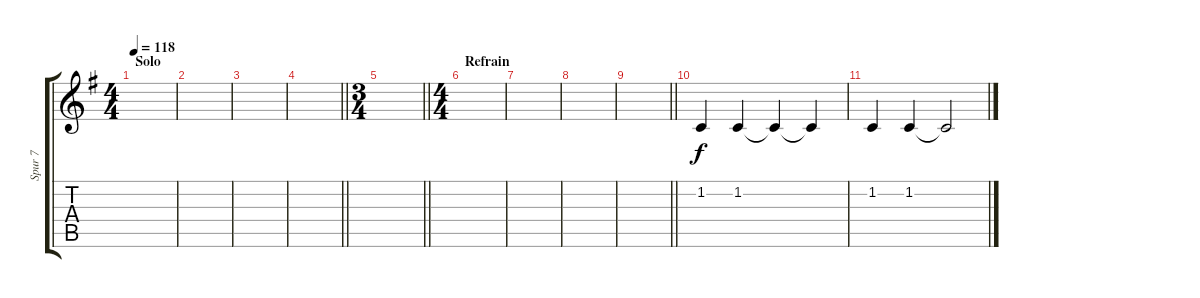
\track ("Spur 7" "Spur 7") {instrument birdtweet}
\staff {score tabs}
\tuning (E4 B3 G3 D3 A2 E2) {hide}
\ts (4 4)
\section ("" "Solo")
\tempo 118
\clef g2
\ks g
|
|
|
\barLineRight lightlight
|
\ts (3 4)
\barLineRight lightlight
|
\ts (4 4)
\section ("" "Refrain")
|
|
|
\barLineRight lightlight
|
1.2.4{instrument gunshot} 1.2.4 1.2{t}.4 1.2{t}.4 |
1.2.4 1.2.4 1.2{t}.2
